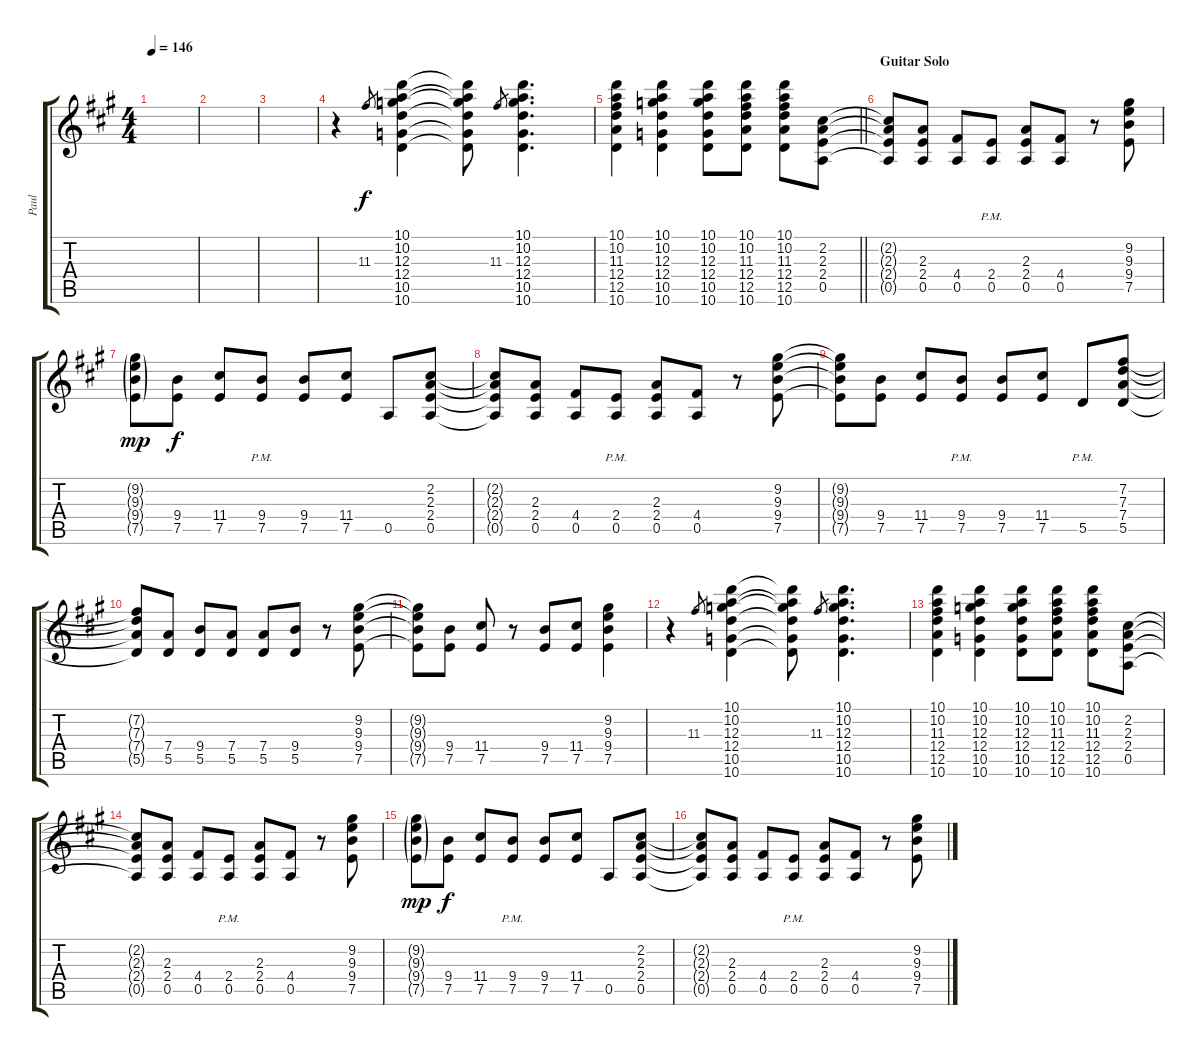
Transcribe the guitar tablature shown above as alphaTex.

\track ("Paul" "Paul") {instrument overdrivenguitar}
\staff {score tabs}
\tuning (E4 B3 G3 D3 A2 E2) {hide}
\ts (4 4)
\tempo 146
\clef g2
\ks a
|
|
|
r.4 11.3.8{gr} (10.1 10.2 12.3 12.4 10.5 10.6).4 (10.1{t} 10.2{t} 12.3{t} 12.4{t} 10.5{t} 10.6{t}).8 11.3.8{gr} (10.1 10.2 12.3 12.4 10.5 10.6).4{d} |
\barLineRight lightlight
(10.1 10.2 11.3 12.4 12.5 10.6).4 (10.1 10.2 12.3 12.4 10.5 10.6).4 (10.1 10.2 12.3 12.4 10.5 10.6).8 (10.1 10.2 11.3 12.4 12.5 10.6).8 (10.1 10.2 11.3 12.4 12.5 10.6).8 (2.2 2.3 2.4 0.5).8 |
\section ("" "Guitar Solo")
(2.2{t} 2.3{t} 2.4{t} 0.5{t}).8 (2.3 2.4 0.5).8 (4.4 0.5).8 (2.4{pm} 0.5{pm}).8 (2.3 2.4 0.5).8 (4.4 0.5).8 r.8 (9.2 9.3 9.4 7.5).8 |
(9.2{g} 9.3{g} 9.4{g} 7.5{g}).8{dy mp} (9.4 7.5).8{dy f} (11.4 7.5).8 (9.4{pm} 7.5{pm}).8 (9.4 7.5).8 (11.4 7.5).8 0.5.8 (2.2 2.3 2.4 0.5).8 |
(2.2{t} 2.3{t} 2.4{t} 0.5{t}).8 (2.3 2.4 0.5).8 (4.4 0.5).8 (2.4{pm} 0.5{pm}).8 (2.3 2.4 0.5).8 (4.4 0.5).8 r.8 (9.2 9.3 9.4 7.5).8 |
(9.2{t} 9.3{t} 9.4{t} 7.5{t}).8 (9.4 7.5).8 (11.4 7.5).8 (9.4{pm} 7.5{pm}).8 (9.4 7.5).8 (11.4 7.5).8 5.5{pm}.8 (7.2 7.3 7.4 5.5).8 |
(7.2{t} 7.3{t} 7.4{t} 5.5{t}).8 (7.4 5.5).8 (9.4 5.5).8 (7.4 5.5).8 (7.4 5.5).8 (9.4 5.5).8 r.8 (9.2 9.3 9.4 7.5).8 |
(9.2{t} 9.3{t} 9.4{t} 7.5{t}).8 (9.4 7.5).8 (11.4 7.5).8 r.8 (9.4 7.5).8 (11.4 7.5).8 (9.2 9.3 9.4 7.5).4 |
r.4 11.3.8{gr} (10.1 10.2 12.3 12.4 10.5 10.6).4 (10.1{t} 10.2{t} 12.3{t} 12.4{t} 10.5{t} 10.6{t}).8 11.3.8{gr} (10.1 10.2 12.3 12.4 10.5 10.6).4{d} |
(10.1 10.2 11.3 12.4 12.5 10.6).4 (10.1 10.2 12.3 12.4 10.5 10.6).4 (10.1 10.2 12.3 12.4 10.5 10.6).8 (10.1 10.2 11.3 12.4 12.5 10.6).8 (10.1 10.2 11.3 12.4 12.5 10.6).8 (2.2 2.3 2.4 0.5).8 |
(2.2{t} 2.3{t} 2.4{t} 0.5{t}).8 (2.3 2.4 0.5).8 (4.4 0.5).8 (2.4{pm} 0.5{pm}).8 (2.3 2.4 0.5).8 (4.4 0.5).8 r.8 (9.2 9.3 9.4 7.5).8 |
(9.2{g} 9.3{g} 9.4{g} 7.5{g}).8{dy mp} (9.4 7.5).8{dy f} (11.4 7.5).8 (9.4{pm} 7.5{pm}).8 (9.4 7.5).8 (11.4 7.5).8 0.5.8 (2.2 2.3 2.4 0.5).8 |
(2.2{t} 2.3{t} 2.4{t} 0.5{t}).8 (2.3 2.4 0.5).8 (4.4 0.5).8 (2.4{pm} 0.5{pm}).8 (2.3 2.4 0.5).8 (4.4 0.5).8 r.8 (9.2 9.3 9.4 7.5).8
